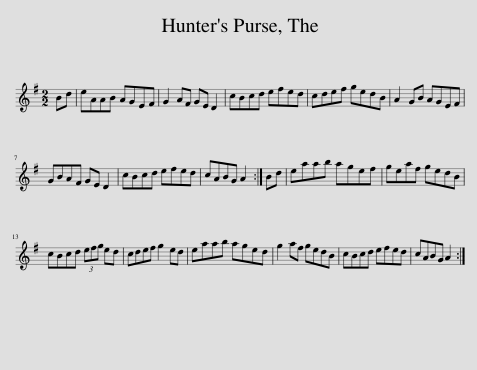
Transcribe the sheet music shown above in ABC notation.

X:1
L:1/8
M:2/2
I:linebreak $
K:G
V:1 treble
V:1
 Bd | eAAB AGEF | G2 AF GE D2 | cBcd efed | cdef gedB | %5
 A2 GB AGEF |$ GBAF GE D2 | cBcd efed | cABG A2 :| Bd | %10
 eaab agef | geaf gedB |$ cBcd (3efg ed | cdef g2 ed | eaab aged | %15
 g2 af gedB | cBcd efed | cABG A2 :| %18
